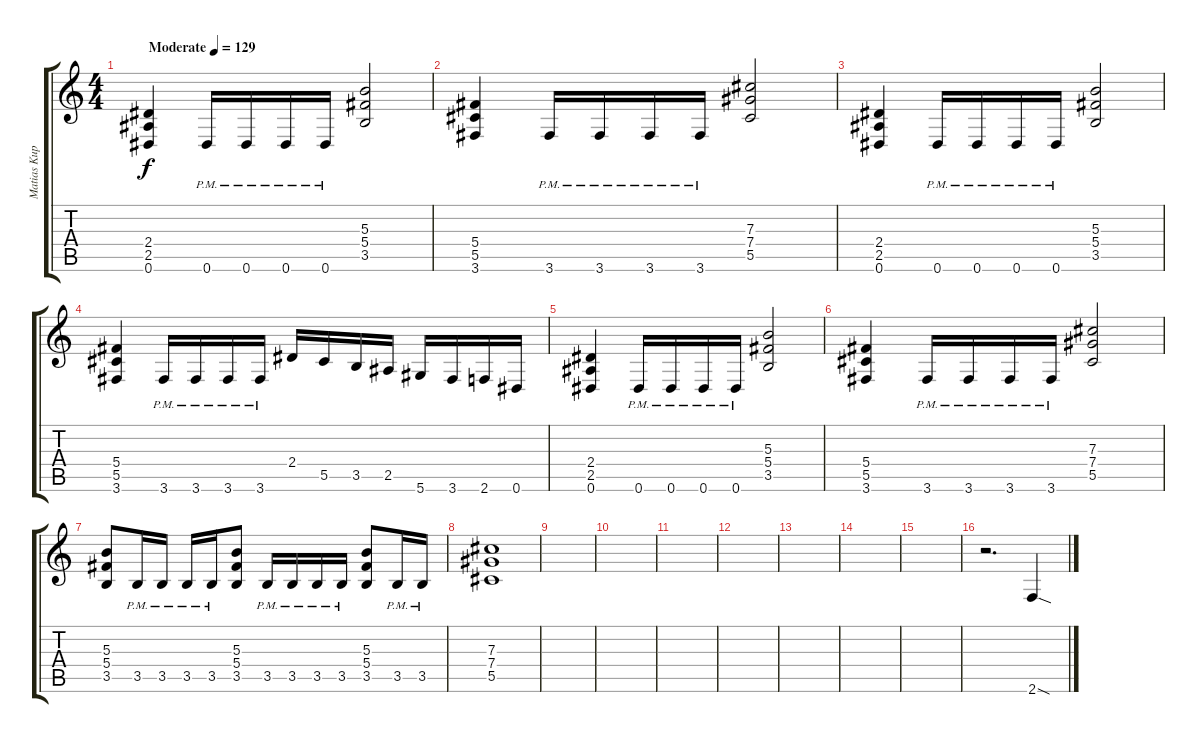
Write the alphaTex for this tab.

\track ("Matias Kupiainen (Dist)" "Matias Kup") {instrument distortionguitar}
\staff {score tabs}
\tuning (Eb4 Bb3 Gb3 Db3 Ab2 Eb2) {hide}
\ts (4 4)
\tempo (129 "Moderate")
\clef g2
\ks c
(2.4 2.5 0.6).4{dy f instrument distortionguitar} 0.6{pm}.16 0.6{pm}.16 0.6{pm}.16 0.6{pm}.16 (5.3 5.4 3.5).2 |
(5.4 5.5 3.6).4 3.6{pm}.16 3.6{pm}.16 3.6{pm}.16 3.6{pm}.16 (7.3 7.4 5.5).2 |
(2.4 2.5 0.6).4 0.6{pm}.16 0.6{pm}.16 0.6{pm}.16 0.6{pm}.16 (5.3 5.4 3.5).2 |
(5.4 5.5 3.6).4 3.6{pm}.16 3.6{pm}.16 3.6{pm}.16 3.6{pm}.16 2.4.16 5.5.16 3.5.16 2.5.16 5.6.16 3.6.16 2.6.16 0.6.16 |
(2.4 2.5 0.6).4 0.6{pm}.16 0.6{pm}.16 0.6{pm}.16 0.6{pm}.16 (5.3 5.4 3.5).2 |
(5.4 5.5 3.6).4 3.6{pm}.16 3.6{pm}.16 3.6{pm}.16 3.6{pm}.16 (7.3 7.4 5.5).2 |
(5.3 5.4 3.5).8 3.5{pm}.16 3.5{pm}.16 3.5{pm}.16 3.5{pm}.16 (5.3 5.4 3.5).8 3.5{pm}.16 3.5{pm}.16 3.5{pm}.16 3.5{pm}.16 (5.3 5.4 3.5).8 3.5{pm}.16 3.5{pm}.16 |
(7.3 7.4 5.5).1 |
|
|
|
|
|
|
|
r.2{d} 2.6{sod}.4
